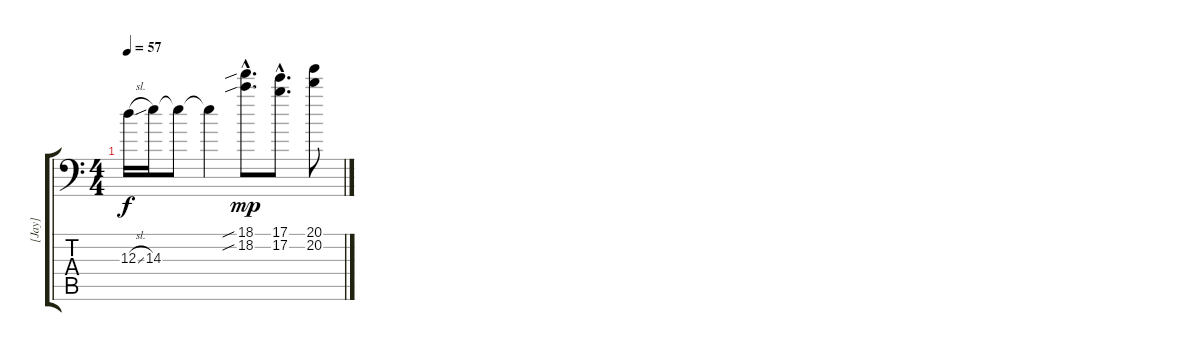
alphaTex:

\track ("[Jay]" "[Jay]") {instrument overdrivenguitar}
\staff {score tabs}
\tuning (B3 Gb3 D3 A2 E2 A1) {hide}
\ts (4 4)
\tempo 57
\clef f4
\ks c
12.3{sl}.16{dy f} 14.3.16 14.3{t}.8 14.3{t}.4 (18.1{sib hac} 18.2{sib hac}).8{d dy mp} (17.1{hac} 17.2{hac}).8{d} (20.1 20.2).8
